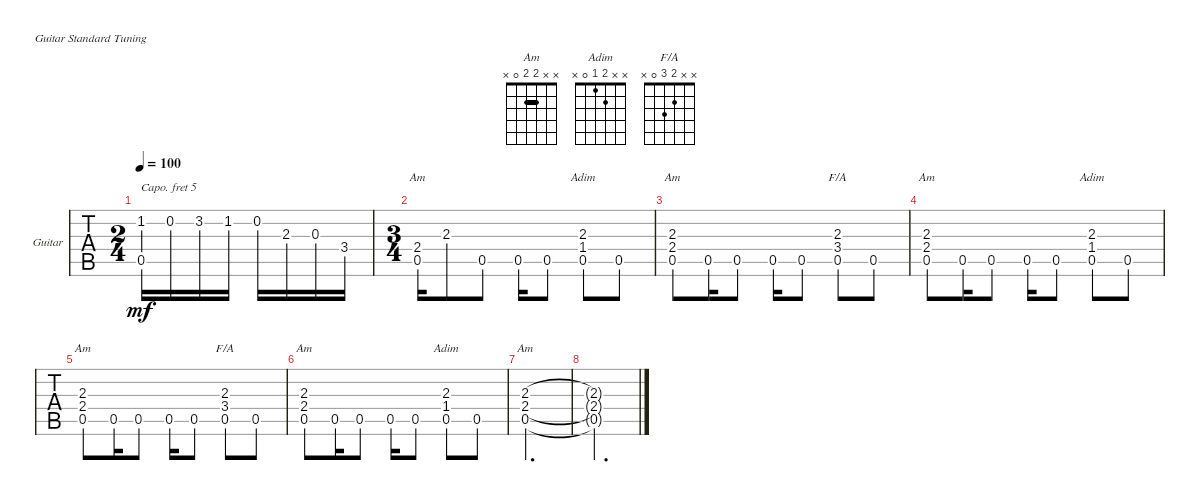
\bracketExtendMode groupsimilarinstruments
\firstSystemTrackNameOrientation horizontal
\otherSystemsTrackNameOrientation horizontal
\track ("" "Guitar") {instrument acousticguitarsteel}
\staff {tabs}
\capo 5
\tuning (E4 B3 G3 D3 A2 E2)
\chord ("Am" x x x 2 0 x)
\chord ("Adim" x x 2 1 0 x)
\chord ("Am" x x 2 2 0 x) {barre 2}
\chord ("F/A" x 1 2 3 0 x)
\chord ("F/A" x x 2 3 0 x)
\ts (2 4)
\tempo 100
\clef g2
\ks c
(1.2 0.5).16{dy mf} 0.2.16 3.2.16 1.2.16 0.2.16 2.3.16 0.3.16 3.4.16 |
\ts (3 4)
(2.4 0.5).16{ch "Am"} 2.3.8 0.5.8 0.5.16 0.5.8 (0.5 1.4 2.3).8{ch "Adim"} 0.5.8 |
(0.5 2.3 2.4).8{ch "Am"} 0.5.16 0.5.8 0.5.16 0.5.8 (0.5 2.3 3.4).8{ch "F/A"} 0.5.8 |
(0.5 2.3 2.4).8{ch "Am"} 0.5.16 0.5.8 0.5.16 0.5.8 (0.5 2.3 1.4).8{ch "Adim"} 0.5.8 |
(0.5 2.3 2.4).8{ch "Am"} 0.5.16 0.5.8 0.5.16 0.5.8 (0.5 2.3 3.4).8{ch "F/A"} 0.5.8 |
(0.5 2.3 2.4).8{ch "Am"} 0.5.16 0.5.8 0.5.16 0.5.8 (0.5 2.3 1.4).8{ch "Adim"} 0.5.8 |
(0.5 2.3 2.4).2{d ch "Am"} |
(2.3{t} 2.4{t} 0.5{t}).2{d}
